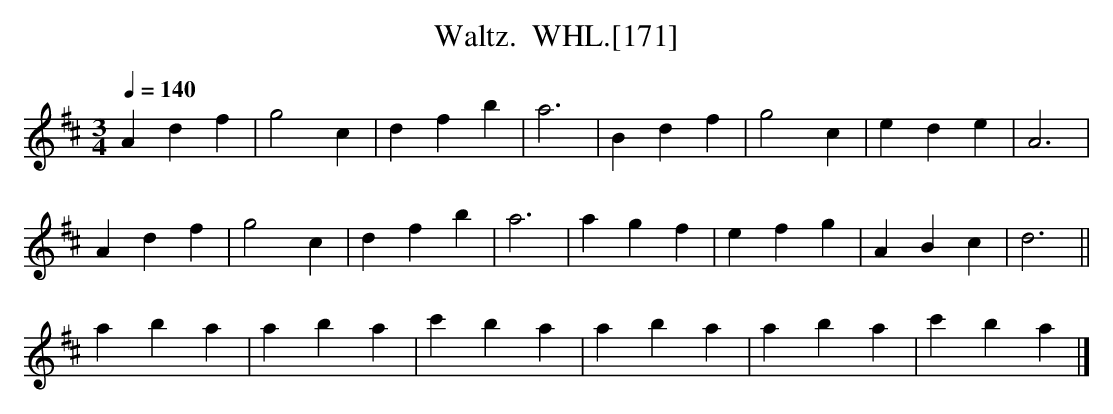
X:1
T:Waltz.  WHL.[171]
M:3/4
L:1/4
Q:1/4=140
K:D
Adf|g2c|dfb|a3|Bdf|g2c|ede|A3|
Adf|g2c|dfb|a3|agf|efg|ABc|d3||
aba|aba|c'ba|aba|aba|c'ba|]
